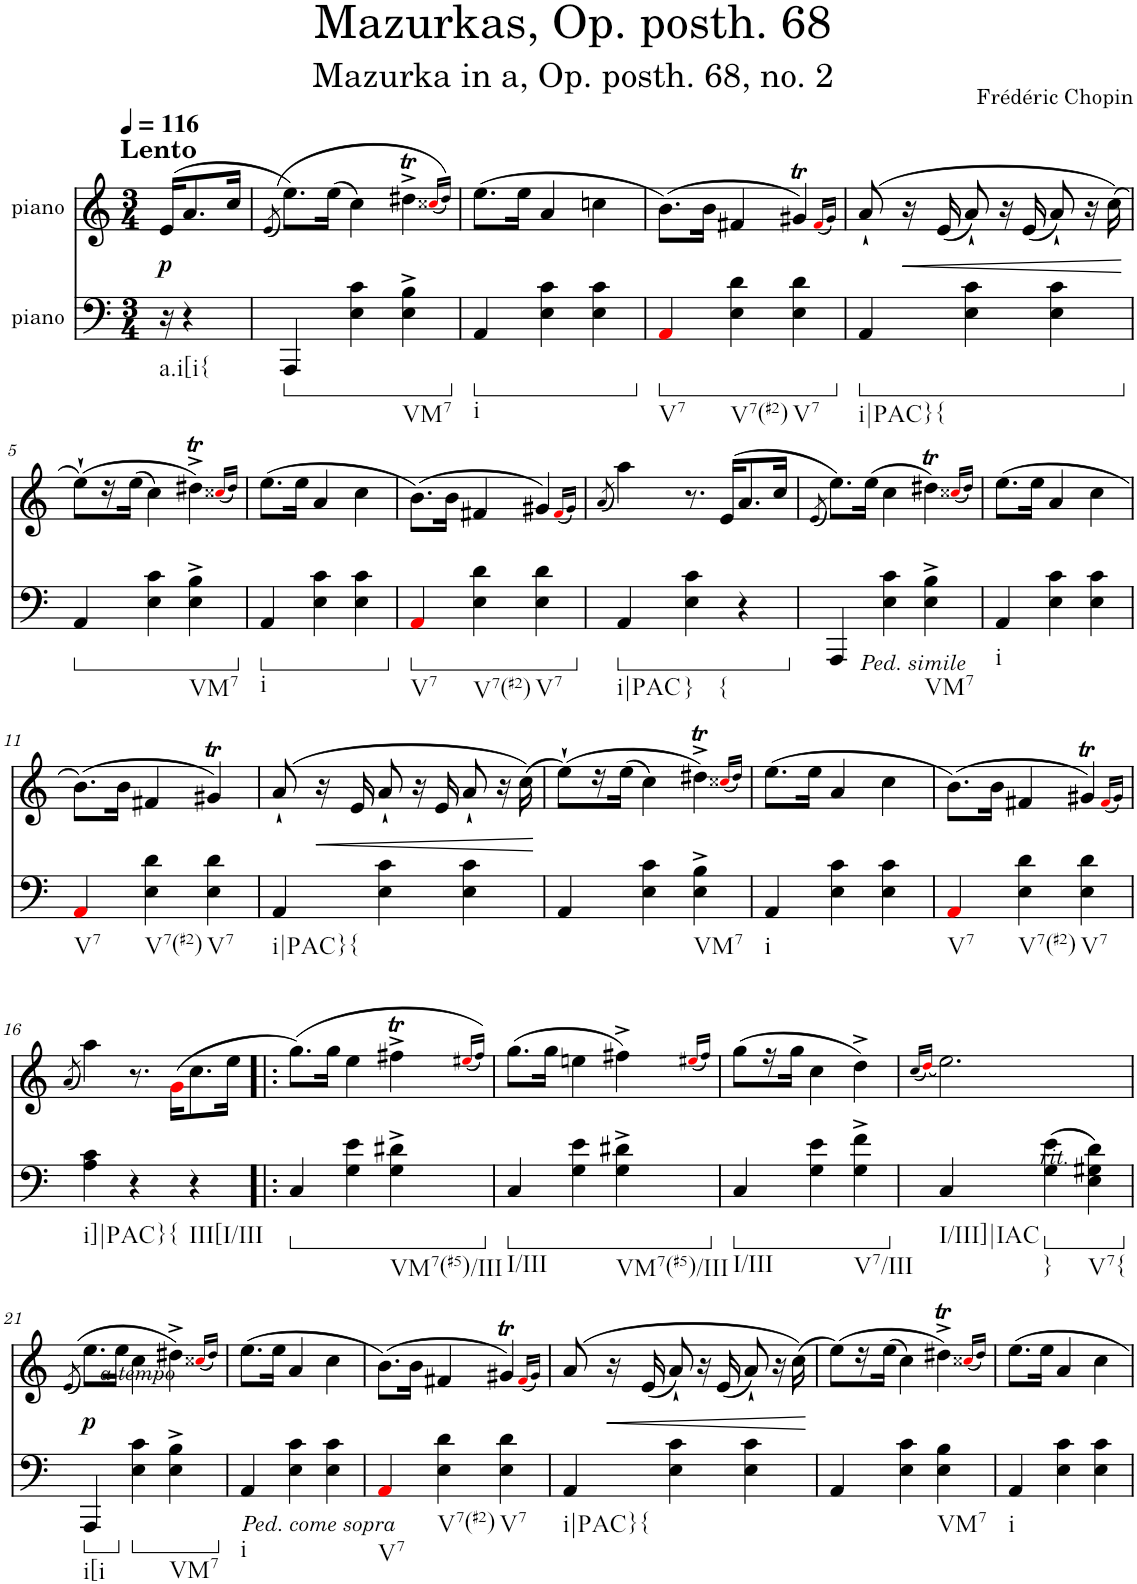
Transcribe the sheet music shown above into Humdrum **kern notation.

**kern	**kern	**dynam
*part2	*part1	*part1
*staff2	*staff1	*staff1
*I"piano	*I"piano	*
*I'Pno	*I'Pno	*
*clefF4	*clefG2	*
*k[]	*k[]	*
*M3/4	*M3/4	*
*MM116	*MM116	*
=	=	=
!	!LO:TX:a:B:t=Lento	!
!LO:TX:b:t=a.i[i{	!	!
!	!	!LO:DY:b
16r	(16e/KL	p
4r	8.a/	.
.	16cc/Jk	.
=1	=1	=1
.	((8qe/	.
*ped	*	*
4AAA/	8.ee\L))	.
.	(16ee\Jk	.
4E\ 4c\	4cc\)	.
!LO:TX:b:t=VM7	!	!
4E\^ 4B\^	4dd#Xt^\	.
.	(16qcc##Xi/LL	.
.	16qdd#/JJ))	.
=2	=2	=2
*Xped	*	*
*ped	*	*
!LO:TX:b:t=i	!	!
4AA/	(8.ee\L	.
.	16ee\Jk	.
4E\ 4c\	4a/	.
4E\ 4c\	4ccn\	.
=3	=3	=3
*Xped	*	*
*ped	*	*
!LO:TX:b:t=V7	!	!
4AAi/	(8.b\L)	.
.	16b\Jk	.
!LO:TX:b:t=V7(#2)	!	!
4E\ 4d\	4f#X/	.
!LO:TX:b:t=V7	!	!
4E\ 4d\	4g#Xt/)	.
.	(16qf#i/LL	.
.	16qg#/JJ)	.
=4	=4	=4
*Xped	*	*
*ped	*	*
!LO:TX:b:t=i|PAC}	!	!
!LO:TX:b:t={	!	!
4AA/	(8a`/	.
!	!	!LO:HP:b
.	16r	<
.	(16e/	.
4E\ 4c\	8a`/)	.
.	16r	.
.	(16e/	.
4E\ 4c\	8a`/)	.
.	16r	.
.	(16cc\)	.
.	.	[
!!LO:LB:g=z
=5	=5	=5
*Xped	*	*
*ped	*	*
4AA/	(8ee`\L)	.
.	16r	.
.	(16ee\JJ	.
4E\ 4c\	4cc\)	.
!LO:TX:b:t=VM7	!	!
4E\^ 4B\^	4dd#Xt^\)	.
.	(16qcc##Xi/LL	.
.	16qdd#/JJ)	.
=6	=6	=6
*Xped	*	*
*ped	*	*
!LO:TX:b:t=i	!	!
4AA/	(8.ee\L	.
.	16ee\Jk	.
4E\ 4c\	4a/	.
4E\ 4c\	4cc\	.
=7	=7	=7
*Xped	*	*
*ped	*	*
!LO:TX:b:t=V7	!	!
4AAi/	(8.b\L)	.
.	16b\Jk	.
!LO:TX:b:t=V7(#2)	!	!
4E\ 4d\	4f#X/	.
!LO:TX:b:t=V7	!	!
4E\ 4d\	4g#X/)	.
.	(16qf#i/LL	.
.	16qg#/JJ)	.
=8	=8	=8
.	(8qa/	.
*Xped	*	*
*ped	*	*
!LO:TX:b:t=i|PAC	!	!
4AA/	4aa\)	.
!LO:TX:b:t=}	!	!
!LO:TX:b:t={	!	!
4E\ 4c\	8.r	.
.	(16e/KL	.
4r	8.a/	.
.	16cc/Jk	.
=9	=9	=9
.	(8qe/	.
*Xped	*	*
!LO:TX:b:i:t=Ped. simile	!	!
4AAA/	8.ee\L))	.
.	(16ee\Jk	.
4E\ 4c\	4cc\	.
!LO:TX:b:t=VM7	!	!
4E\^ 4B\^	4dd#Xt\)	.
.	(16qcc##Xi/LL	.
.	16qdd#/JJ)	.
=10	=10	=10
!LO:TX:b:t=i	!	!
4AA/	(8.ee\L	.
.	16ee\Jk	.
4E\ 4c\	4a/	.
4E\ 4c\	4cc\	.
!!LO:LB:g=z
=11	=11	=11
!LO:TX:b:t=V7	!	!
4AAi/	(8.b\L)	.
.	16b\Jk	.
!LO:TX:b:t=V7(#2)	!	!
4E\ 4d\	4f#X/	.
!LO:TX:b:t=V7	!	!
4E\ 4d\	4g#Xt/)	.
=12	=12	=12
!LO:TX:b:t=i|PAC}	!	!
!LO:TX:b:t={	!	!
4AA/	(8a`/	.
!	!	!LO:HP:b
.	16r	<
.	16e/	.
4E\ 4c\	8a`/	.
.	16r	.
.	16e/	.
4E\ 4c\	8a`/	.
.	16r	.
.	(16cc\)	.
.	.	[
=13	=13	=13
4AA/	(8ee`\L)	.
.	16r	.
.	(16ee\JJ	.
4E\ 4c\	4cc\)	.
!LO:TX:b:t=VM7	!	!
4E\^ 4B\^	4dd#Xt^\)	.
.	(16qcc##Xi/LL	.
.	16qdd#/JJ)	.
=14	=14	=14
!LO:TX:b:t=i	!	!
4AA/	(8.ee\L	.
.	16ee\Jk	.
4E\ 4c\	4a/	.
4E\ 4c\	4cc\	.
=15	=15	=15
!LO:TX:b:t=V7	!	!
4AAi/	(8.b\L)	.
.	16b\Jk	.
!LO:TX:b:t=V7(#2)	!	!
4E\ 4d\	4f#X/	.
!LO:TX:b:t=V7	!	!
4E\ 4d\	4g#Xt/)	.
.	(16qf#i/LL	.
.	16qg#/JJ)	.
!!LO:LB:g=z
=16	=16	=16
.	(8qa/	.
!LO:TX:b:t=i]|PAC}	!	!
4A\ 4c\	4aa\)	.
!LO:TX:b:t={	!	!
4r	8.r	.
.	(16gi\KL	.
!LO:TX:b:t=III[I/III	!	!
4r	8.cc\	.
.	16ee\Jk	.
=17!|:	=17!|:	=17!|:
*ped	*	*
4C/	(8.gg\L)	.
.	16gg\Jk	.
4G\ 4e\	4ee\	.
!LO:TX:b:t=VM7(#5)/III	!	!
4G\^ 4d#X\^	4ff#Xt^\	.
.	(16qee#Xi/LL	.
.	16qff#/JJ))	.
=18	=18	=18
*Xped	*	*
*ped	*	*
!LO:TX:b:t=I/III	!	!
4C/	(8.gg\L	.
.	16gg\Jk	.
4G\ 4e\	4een\	.
!LO:TX:b:t=VM7(#5)/III	!	!
4G\^ 4d#X\^	4ff#X^\)	.
.	(16qee#Xi/LL	.
.	16qff#/JJ)	.
=19	=19	=19
*Xped	*	*
*ped	*	*
!LO:TX:b:t=I/III	!	!
4C/	(8gg\L	.
.	16r	.
.	16gg\JJ	.
4G\ 4e\	4cc\	.
!LO:TX:b:t=V7/III	!	!
4G\^ 4f\^	4dd^\)	.
=20	=20	=20
.	(16qcc/LL	.
.	(16qddi/JJ)	.
*Xped	*	*
!LO:TX:b:t=I/III]|IAC	!	!
4C/	2.ee\)	.
*ped	*	*
!LO:TX:b:i:t=rit.	!	!
!LO:TX:b:t=}	!	!
(4G\ 4e\	.	.
!LO:TX:b:t=V7{	!	!
4E\ 4G#X\ 4d\)	.	.
!!LO:LB:g=z
=21	=21	=21
.	((8qe/	.
*Xped	*	*
*ped	*	*
!	!LO:TX:b:i:t=a tempo	!
!LO:TX:b:t=i[i	!	!
!	!	!LO:DY:b
4AAA/	8.ee\L)	p
.	16ee\Jk	.
*Xped	*	*
*ped	*	*
4E\ 4c\	4cc\	.
!LO:TX:b:t=VM7	!	!
4E\^ 4B\^	4dd#X^\)	.
.	(16qcc##Xi/LL	.
.	16qdd#/JJ)	.
=22	=22	=22
*Xped	*	*
!LO:TX:b:i:t=Ped. come sopra	!	!
!LO:TX:b:t=i	!	!
4AA/	(8.ee\L	.
.	16ee\Jk	.
4E\ 4c\	4a/	.
4E\ 4c\	4cc\	.
=23	=23	=23
!LO:TX:b:t=V7	!	!
4AAi/	(8.b\L)	.
.	16b\Jk	.
!LO:TX:b:t=V7(#2)	!	!
4E\ 4d\	4f#X/	.
!LO:TX:b:t=V7	!	!
4E\ 4d\	4g#Xt/)	.
.	(16qf#i/LL	.
.	16qg#/JJ)	.
=24	=24	=24
!LO:TX:b:t=i|PAC}	!	!
!LO:TX:b:t={	!	!
4AA/	(8a/	.
!	!	!LO:HP:b
.	16r	<
.	(16e/	.
4E\ 4c\	8a`/)	.
.	16r	.
.	(16e/	.
4E\ 4c\	8a`/)	.
.	16r	.
.	(16cc\)	.
.	.	[
=25	=25	=25
4AA/	(8ee\L)	.
.	16r	.
.	(16ee\JJ	.
4E\ 4c\	4cc\)	.
!LO:TX:b:t=VM7	!	!
4E\ 4B\	4dd#Xt^\)	.
.	(16qcc##Xi/LL	.
.	16qdd#/JJ)	.
=26	=26	=26
!LO:TX:b:t=i	!	!
4AA/	8.ee\L	.
.	16ee\Jk	.
4E\ 4c\	4a/	.
4E\ 4c\	4cc\	.
=	=	=
*-	*-	*-
